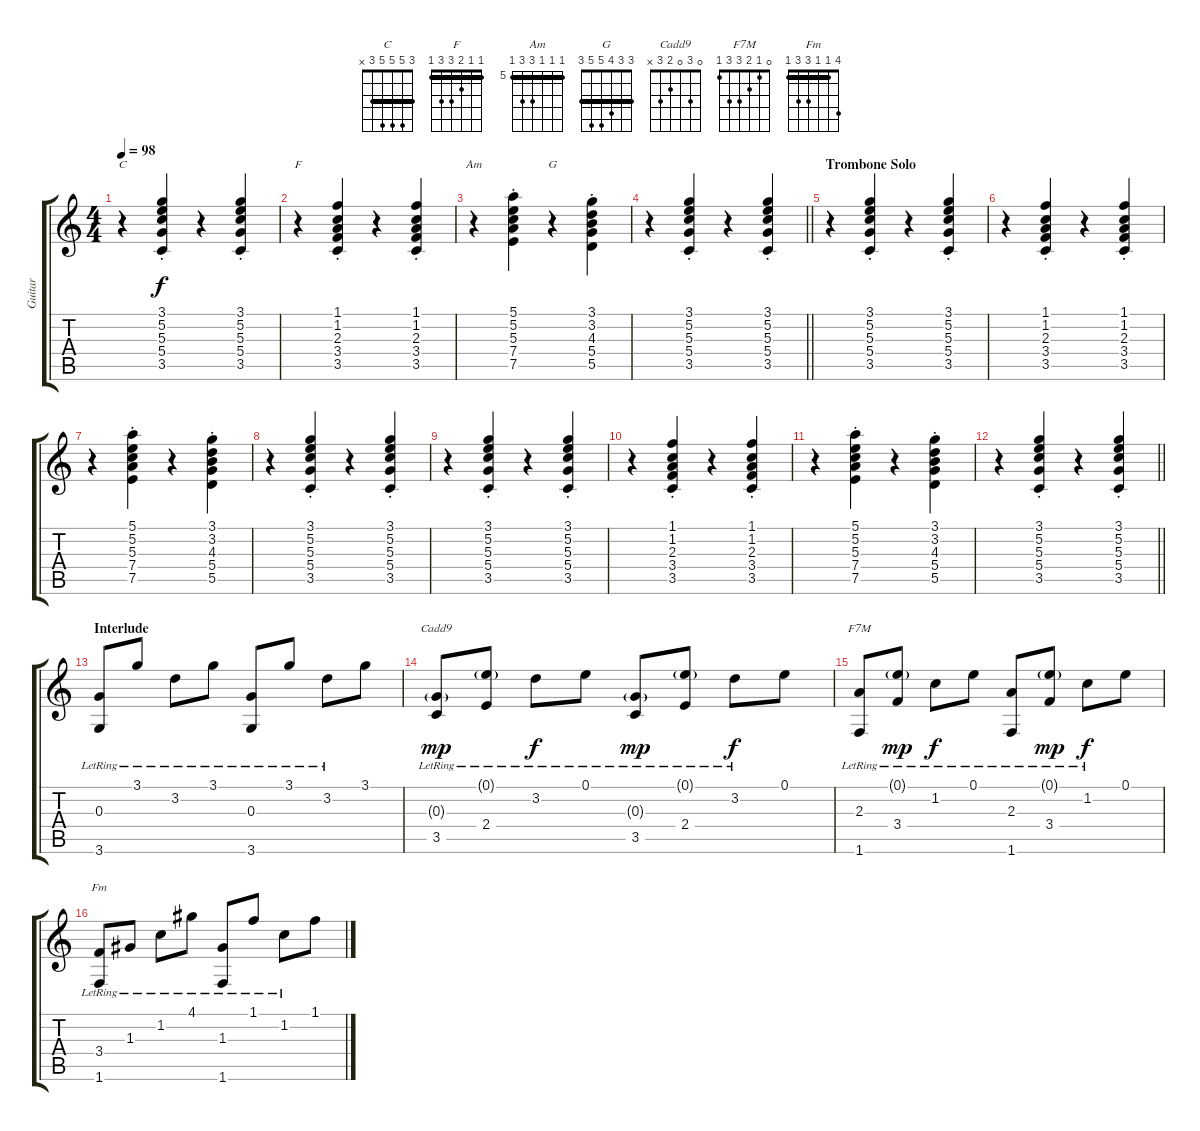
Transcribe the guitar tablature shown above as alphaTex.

\track ("Guitar" "Guitar") {instrument electricguitarjazz}
\staff {score tabs}
\tuning (E4 B3 G3 D3 A2 E2) {hide}
\chord ("C" 3 5 5 5 3 x) {barre 3}
\chord ("F" 1 1 2 3 3 1) {barre 1}
\chord ("Am" 5 5 5 7 7 5) {firstfret 5 barre 5}
\chord ("G" 3 3 4 5 5 3) {barre 3}
\chord ("Cadd9" 0 3 0 2 3 x)
\chord ("F7M" 0 1 2 3 3 1)
\chord ("Fm" 4 1 1 3 3 1) {barre 1}
\ts (4 4)
\tempo 98
\clef g2
\ks c
r.4{ch "C" dy f} (3.1{st} 5.2{st} 5.3{st} 5.4{st} 3.5{st}).4 r.4 (3.1{st} 5.2{st} 5.3{st} 5.4{st} 3.5{st}).4 |
r.4{ch "F"} (1.1{st} 1.2{st} 2.3{st} 3.4{st} 3.5{st}).4 r.4 (1.1{st} 1.2{st} 2.3{st} 3.4{st} 3.5{st}).4 |
r.4{ch "Am"} (5.1{st} 5.2{st} 5.3{st} 7.4{st} 7.5{st}).4 r.4{ch "G"} (3.1{st} 3.2{st} 4.3{st} 5.4{st} 5.5{st}).4 |
\barLineRight lightlight
r.4 (3.1{st} 5.2{st} 5.3{st} 5.4{st} 3.5{st}).4 r.4 (3.1{st} 5.2{st} 5.3{st} 5.4{st} 3.5{st}).4 |
\section ("" "Trombone Solo")
r.4 (3.1{st} 5.2{st} 5.3{st} 5.4{st} 3.5{st}).4 r.4 (3.1{st} 5.2{st} 5.3{st} 5.4{st} 3.5{st}).4 |
r.4 (1.1{st} 1.2{st} 2.3{st} 3.4{st} 3.5{st}).4 r.4 (1.1{st} 1.2{st} 2.3{st} 3.4{st} 3.5{st}).4 |
r.4 (5.1{st} 5.2{st} 5.3{st} 7.4{st} 7.5{st}).4 r.4 (3.1{st} 3.2{st} 4.3{st} 5.4{st} 5.5{st}).4 |
r.4 (3.1{st} 5.2{st} 5.3{st} 5.4{st} 3.5{st}).4 r.4 (3.1{st} 5.2{st} 5.3{st} 5.4{st} 3.5{st}).4 |
r.4 (3.1{st} 5.2{st} 5.3{st} 5.4{st} 3.5{st}).4 r.4 (3.1{st} 5.2{st} 5.3{st} 5.4{st} 3.5{st}).4 |
r.4 (1.1{st} 1.2{st} 2.3{st} 3.4{st} 3.5{st}).4 r.4 (1.1{st} 1.2{st} 2.3{st} 3.4{st} 3.5{st}).4 |
r.4 (5.1{st} 5.2{st} 5.3{st} 7.4{st} 7.5{st}).4 r.4 (3.1{st} 3.2{st} 4.3{st} 5.4{st} 5.5{st}).4 |
\barLineRight lightlight
r.4 (3.1{st} 5.2{st} 5.3{st} 5.4{st} 3.5{st}).4 r.4 (3.1{st} 5.2{st} 5.3{st} 5.4{st} 3.5{st}).4 |
\section ("" "Interlude")
(0.3{lr} 3.6{lr}).8 3.1{lr}.8 3.2{lr}.8 3.1{lr}.8 (0.3{lr} 3.6{lr}).8 3.1{lr}.8 3.2{lr}.8 3.1.8 |
(0.3{g lr} 3.5{lr}).8{ch "Cadd9" dy mp} (0.1{g lr} 2.4{lr}).8 3.2{lr}.8{dy f} 0.1{lr}.8 (0.3{g lr} 3.5{lr}).8{dy mp} (0.1{g lr} 2.4{lr}).8 3.2{lr}.8{dy f} 0.1.8 |
(2.3{lr} 1.6{lr}).8{ch "F7M"} (0.1{g lr} 3.4{lr}).8{dy mp} 1.2{lr}.8{dy f} 0.1{lr}.8 (2.3{lr} 1.6{lr}).8 (0.1{g lr} 3.4{lr}).8{dy mp} 1.2{lr}.8{dy f} 0.1.8 |
(3.4{lr} 1.6{lr}).8{ch "Fm"} 1.3{lr}.8 1.2{lr}.8 4.1{lr}.8 (1.3{lr} 1.6{lr}).8 1.1{lr}.8 1.2{lr}.8 1.1.8
